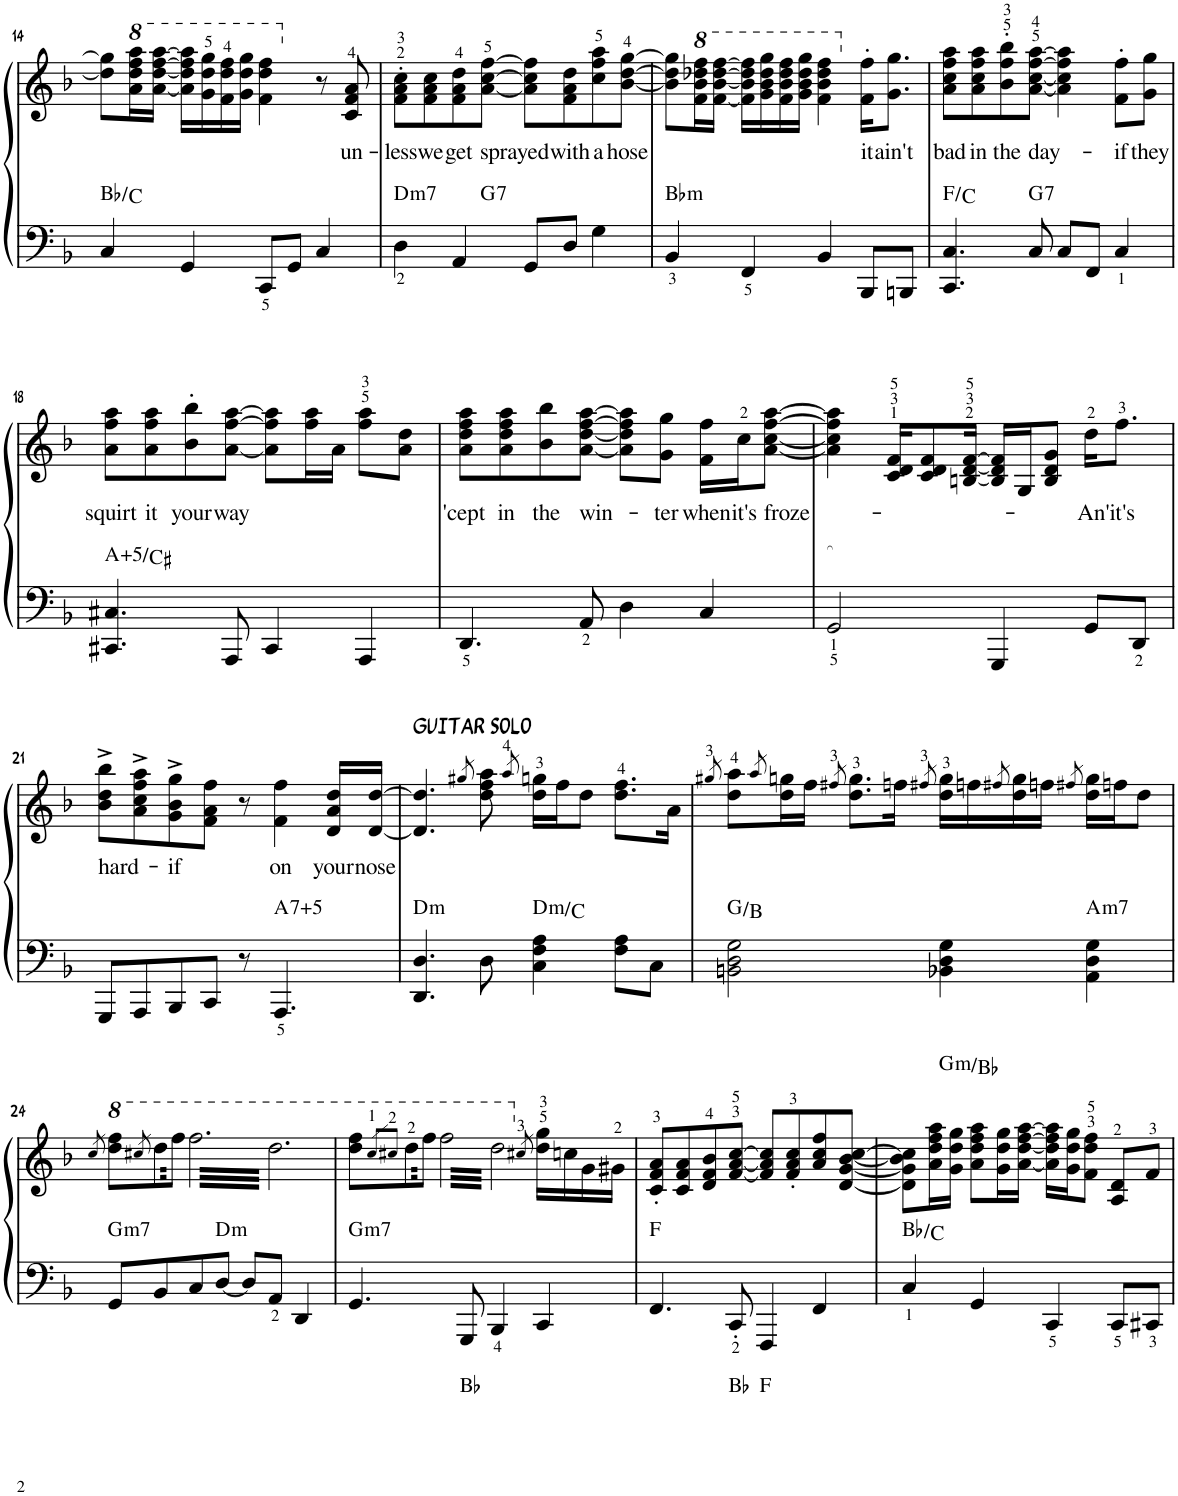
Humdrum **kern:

**kern	**kern	**text	**harte
*part1	*part1	*part1	*part1
*staff2	*staff1	*staff1	*
*I"Piano	*	*	*
*I'Pno.	*	*	*
!!LO:PB:g=z
*clefF4	*clefG2	*	*
*k[b-]	*k[b-]	*	*
*M4/4	*M4/4	*	*
=14	=14	=14	=14
4C/	8dd\] 8gg\]L	.	Bb:maj/2
*	*8va	*	*
.	16aa\ 16ddd\ 16fff\ 16aaa\L	.	.
.	[16aa\ [16ddd\ [16fff\ [16aaa\JJ	.	.
4GG/	16aa\] 16ddd\] 16fff\] 16aaa\]LL	.	.
.	16gg\ 16ddd\ 16ggg\	.	.
.	16ff\ 16ddd\ 16fff\	.	.
.	16gg\ 16ddd\ 16ggg\JJ	.	.
8CC/L	4ff\ 4ddd\ 4fff\	.	.
8GG/J	.	.	.
*	*X8va	*	*
4C/	8r	.	.
!	!	!LO:LY:b	!
.	8c/ 8f/ 8a/	un-	.
=15	=15	=15	=15
!	!	!LO:LY:b	!LO:H:kt=m7
4D\	8f\' 8a\' 8cc\'L	-less	D:min7
!	!	!LO:LY:b	!
.	8f\ 8a\ 8cc\	we	.
!	!	!LO:LY:b	!
4AA/	8f\ 8a\ 8dd\	get	.
!	!	!LO:LY:b	!LO:H:kt=7
.	[8a\ [8cc\ [8ff\J	sprayed-	G:7
8GG/L	8a\] 8cc\] 8ff\]L	.	.
!	!	!LO:LY:b	!
8D/J	8f\ 8a\ 8dd\	-with	.
!	!	!LO:LY:b	!
4G\	8cc\ 8ff\ 8aa\	a	.
!	!	!LO:LY:b	!
.	[8b-\ [8dd\ [8gg\J	hose	.
=16	=16	=16	=16
!	!	!	!LO:H:kt=m
4BB-/	8b-\] 8dd\] 8gg\]L	.	Bb:min
*	*8va	*	*
.	16ff\ 16bb-\ 16ddd-X\ 16fff\L	.	.
.	[16ff\ [16bb-\ [16ddd-\ [16fff\JJ	.	.
4FF/	16ff\] 16bb-\] 16ddd-\] 16fff\]LL	.	.
.	16gg\ 16bb-\ 16ddd-\ 16ggg\	.	.
.	16ff\ 16bb-\ 16ddd-\ 16fff\	.	.
.	16gg\ 16bb-\ 16ddd-\ 16ggg\JJ	.	.
4BB-/	4ff\ 4bb-\ 4ddd-\ 4fff\	.	.
*	*X8va	*	*
!	!	!LO:LY:b	!
8BBB-/L	16f\' 16ff\'KL	it	.
!	!	!LO:LY:b	!
.	8.g\ 8.gg\J	ain't	.
8BBBn/J	.	.	.
=17	=17	=17	=17
!	!	!LO:LY:b	!
4.CC/ 4.C/	8a\ 8cc\ 8ff\ 8aa\L	bad	F:maj/5
!	!	!LO:LY:b	!
.	8a\ 8cc\ 8ff\ 8aa\	in	.
!	!	!LO:LY:b	!
.	8b-\' 8ff\' 8bb-\'	the	.
!	!	!LO:LY:b	!LO:H:kt=7
8C/	[8a\ [8cc\ [8ff\ [8aa\J	day-	G:7
8C/L	4a\] 4cc\] 4ff\] 4aa\]	.	.
8FF/J	.	.	.
!	!	!LO:LY:b	!
4C/	8f\' 8ff\'L	-if	.
!	!	!LO:LY:b	!
.	8g\ 8gg\J	they	.
!!LO:LB:g=z
=18	=18	=18	=18
!	!	!LO:LY:b	!LO:H:kt=5
4.CC#X/ 4.C#X/	8a\ 8ff\ 8aa\L	squirt	A:(1,5)/3
!	!	!LO:LY:b	!
.	8a\ 8ff\ 8aa\	it	.
!	!	!LO:LY:b	!
.	8b-\' 8bb-\'	your	.
!	!	!LO:LY:b	!
8AAA/	[8a\ [8ff\ [8aa\J	way	.
4CC#/	8a\] 8ff\] 8aa\]L	.	.
.	16ff\ 16aa\L	.	.
.	16a\JJ	.	.
4AAA/	8ff\ 8aa\L	.	.
.	8a\ 8dd\J	.	.
=19	=19	=19	=19
!	!	!LO:LY:b	!
4.DD/	8a\ 8dd\ 8ff\ 8aa\L	'cept	.
!	!	!LO:LY:b	!
.	8a\ 8dd\ 8ff\ 8aa\	in	.
!	!	!LO:LY:b	!
.	8b-\ 8bb-\	the	.
!	!	!LO:LY:b	!
8AA/	[8a\ [8dd\ [8ff\ [8aa\J	win-	.
4D\	8a\] 8dd\] 8ff\] 8aa\]L	.	.
!	!	!LO:LY:b	!
.	8g\ 8gg\J	-ter	.
!	!	!LO:LY:b	!
4C/	16f\ 16ff\LL	when	.
!	!	!LO:LY:b	!
.	16cc\J	it's	.
!	!	!LO:LY:b	!
.	[8a\ [8cc\ [8ff\ [8aa\J	froze-	.
=20	=20	=20	=20
2GG/	4a\] 4cc\] 4ff\] 4aa\]	.	.
.	16c/ 16d/ 16f/KL	.	.
.	8c/ 8d/ 8f/	.	.
.	[16Bn/ [16d/ [16f/Jk	.	.
4GGG/	16B/] 16d/] 16f/]LL	.	.
.	16G/J	.	.
.	8B/ 8d/ 8g/J	.	.
!	!	!LO:LY:b	!
8GG/L	16dd\KL	-An'	.
!	!	!LO:LY:b	!
.	8.ff\J	it's	.
8DD/J	.	.	.
!!LO:LB:g=z
=21	=21	=21	=21
!	!	!LO:LY:b	!
8GGG/L	8b-\^ 8dd\^ 8bb-\^L	hard-	.
8AAA/	8a\^ 8cc\^ 8ff\^ 8aa\^	.	.
!	!	!LO:LY:b	!
8BBB-/	8g\^ 8b-\^ 8gg\^	-if	.
8CC/J	8f\ 8a\ 8ff\J	.	.
8r	8r	.	.
!	!	!LO:LY:b	!LO:H:kt=7
4.AAA/	4f\ 4ff\	on	A:(3,#5,b7)
!	!	!LO:LY:b	!
.	16d/ 16a/ 16dd/LL	your	.
!	!	!LO:LY:b	!
.	[16d/ [16dd/JJ	nose	.
=22	=22	=22	=22
!	!LO:TX:a:t=GUITAR SOLO	!	!LO:H:kt=m
4.DD/ 4.D/	4.d/] 4.dd/]	.	D:min
.	8qgg#X/	.	.
8D\	8dd\ 8ff\ 8aa\	.	.
.	8qaa/	.	.
!	!	!	!LO:H:kt=m
4C\ 4F\ 4A\	16dd\ 16ggn\LL	.	D:min/b7
.	16ff\J	.	.
.	8dd\J	.	.
8F\ 8A\L	8.dd\ 8.ff\L	.	.
8C\J	.	.	.
.	16a\Jk	.	.
=23	=23	=23	=23
.	8qgg#X/	.	.
2BBn\ 2D\ 2G\	8dd\ 8aa\L	.	G:maj/3
.	8qaa/	.	.
.	16dd\ 16ggn\L	.	.
.	16ff\JJ	.	.
.	8qff#X/	.	.
.	8.dd\ 8.gg\L	.	.
.	16ffn\Jk	.	.
.	8qff#X/	.	.
!	!	!	!LO:H:kt=m
4BB-X\ 4D\ 4G\	16dd\ 16gg\LL	.	G:min/b3
.	16ffn\	.	.
.	8qff#X/	.	.
.	16dd\ 16gg\	.	.
.	16ffn\JJ	.	.
.	8qff#X/	.	.
!	!	!	!LO:H:kt=m7
4AA\ 4D\ 4G\	16dd\ 16gg\LL	.	A:min7
.	16ffn\J	.	.
.	8dd\J	.	.
!!LO:LB:g=z
=24	=24	=24	=24
.	8qccc/	.	.
!	!	!	!LO:H:kt=m7
*	*^	*	*
8GG/L	8ddd\ 8fff\L	4.ryy	.	G:min7
.	8qccc#X/	.	.	.
8BB-/	24.ddd@@32@@\	.	.	.
.	24.fff@@32@@\J	.	.	.
8C/	6..fff@@64@@\	.	.	.
!	!	!	!	!LO:H:kt=m
[8D/J	.	2ryy	.	D:min
8D/L]	.	.	.	.
8AA/J	[8ddd@@32@@\	.	.	.
4DD/	4ddd@@32@@\]	.	.	.
.	.	8ryy	.	.
=25	=25	=25	=25	=25
!	!	!	!	!LO:H:kt=m7
4.GG/	8ddd\ 8fff\L	4.ryy	.	G:min7
.	8qccc/L	.	.	.
.	8qccc#X/J	.	.	.
.	24.ddd@@32@@\	.	.	.
.	24.fff@@32@@\J	.	.	.
.	6.fff@@64@@\	.	.	.
8GGG/	.	2ryy	.	Bb:maj
4BBB-/	6.ddd@@64@@\	.	.	.
.	8qcc#X/	.	.	.
4CC/	16dd\ 16gg\LL	.	.	.
.	16ccn\	.	.	.
.	16g\	8ryy	.	.
.	16g#X\JJ	.	.	.
*	*v	*v	*	*
=26	=26	=26	=26
4.FF/	8c/' 8f/' 8a/'L	.	F:maj
.	8c/ 8f/ 8a/	.	.
.	8d/ 8f/ 8b-/	.	.
8CC'/	[8f/ [8a/ [8cc/J	.	Bb:maj
4FFF/	8f/] 8a/] 8cc/]L	.	F:maj
.	8f/' 8a/' 8cc/'	.	.
4FF/	8a/ 8cc/ 8ff/	.	.
.	[8d/ [8g/ [8b-/ [8cc/J	.	.
=27	=27	=27	=27
4C/	8d\] 8g\] 8b-\] 8cc\]L	.	Bb:maj/2
.	16a\ 16dd\ 16ff\ 16aa\L	.	.
.	16g\ 16dd\ 16gg\JJ	.	.
4GG/	8a\ 8dd\ 8ff\ 8aa\L	.	.
.	16g\ 16dd\ 16gg\L	.	.
.	[16a\ [16dd\ [16ff\ [16aa\JJ	.	.
4CC/	16a\] 16dd\] 16ff\] 16aa\]LL	.	.
.	16g\ 16dd\ 16gg\J	.	.
.	8f\ 8dd\ 8ff\J	.	.
8CC/L	8A/ 8d/L	.	.
8CC#X/J	8f/J	.	.
=	=	=	=
*-	*-	*-	*-
